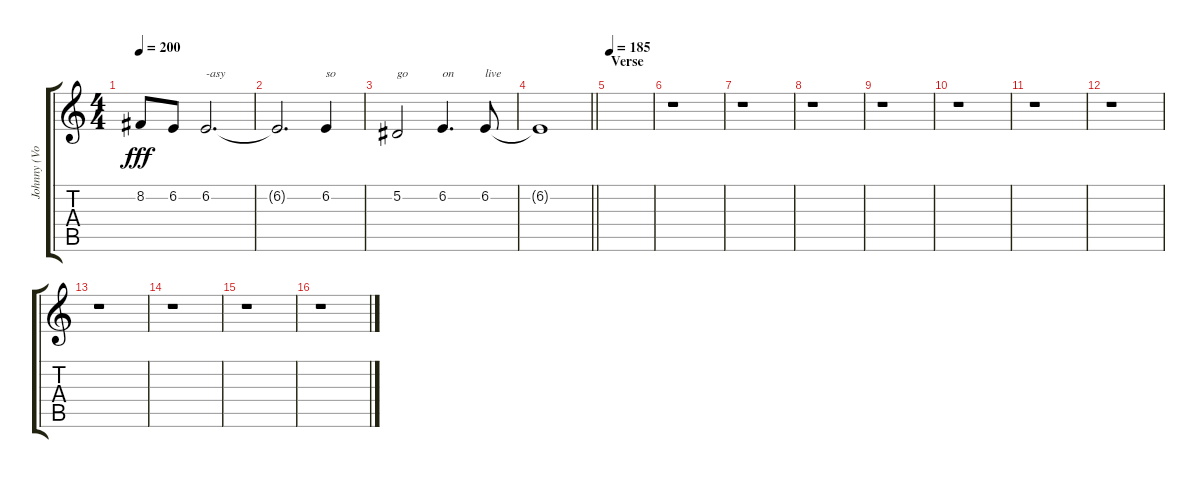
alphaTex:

\track ("Johnny (Vox)" "Johnny (Vo") {instrument lead2sawtooth}
\staff {score tabs}
\tuning (Eb4 Bb3 Gb3 Db3 Ab2 Db2) {hide}
\ts (4 4)
\tempo 200
\clef g2
\ks c
8.2{t}.8{dy fff} 6.2.8 6.2.2{d txt "-asy"} |
6.2{t}.2{d} 6.2.4{txt "so"} |
5.2.2{txt "go"} 6.2.4{d txt "on"} 6.2.8{txt "live"} |
\barLineRight lightlight
6.2{t}.1 |
\section ("" "Verse")
\tempo 185
|
r.1 |
r.1 |
r.1 |
r.1 |
r.1 |
r.1 |
r.1 |
r.1 |
r.1 |
r.1 |
r.1
